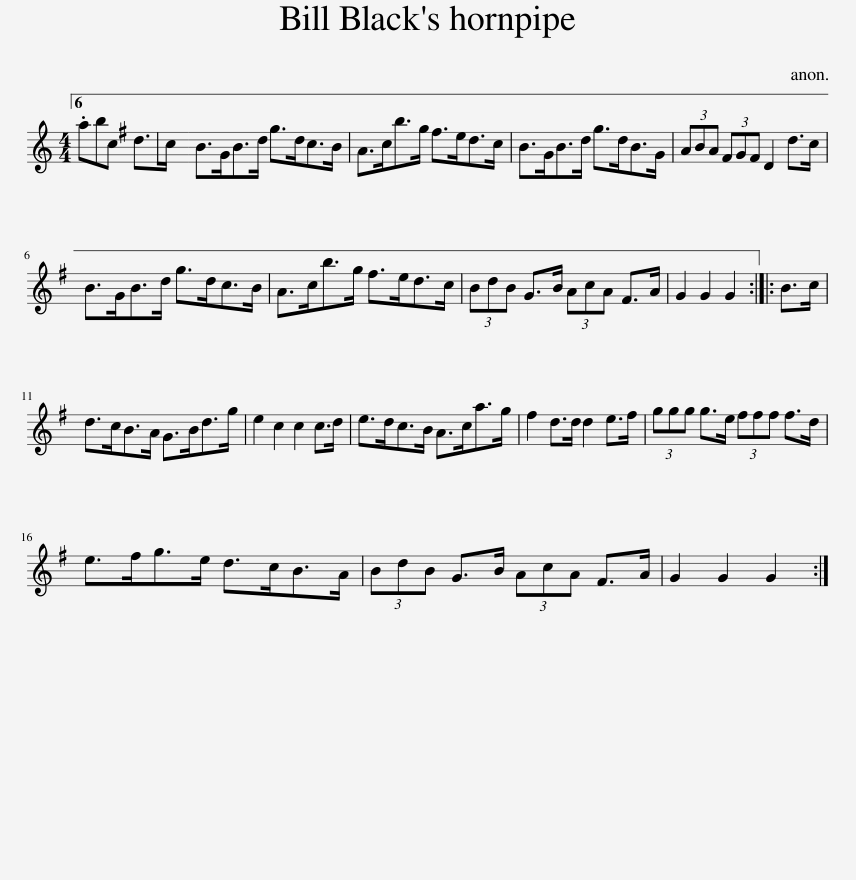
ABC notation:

X:1
L:1/8
M:4/4
I:linebreak $
K:C
V:1 treble
V:1
 .abc d>c | B>GB>d g>dc>B | A>cb>g ^f>ed>c | B>GB>d g>dB>G | (3ABA (3^FGF D2 d>c |$ %5
 B>GB>d g>dc>B | A>cb>g ^f>ed>c | (3BdB G>B (3AcA ^F>A | G2 G2 G2 :: B>c |$ %10
 d>cB>A G>Bd>g | e2 c2 c2 c>d | e>dc>B A>ca>g | ^f2 d>d d2 e>f | (3ggg g>e (3^fff f>d |$ %15
 e>^fg>e d>cB>A | (3BdB G>B (3AcA ^F>A | G2 G2 G2 :| %18
